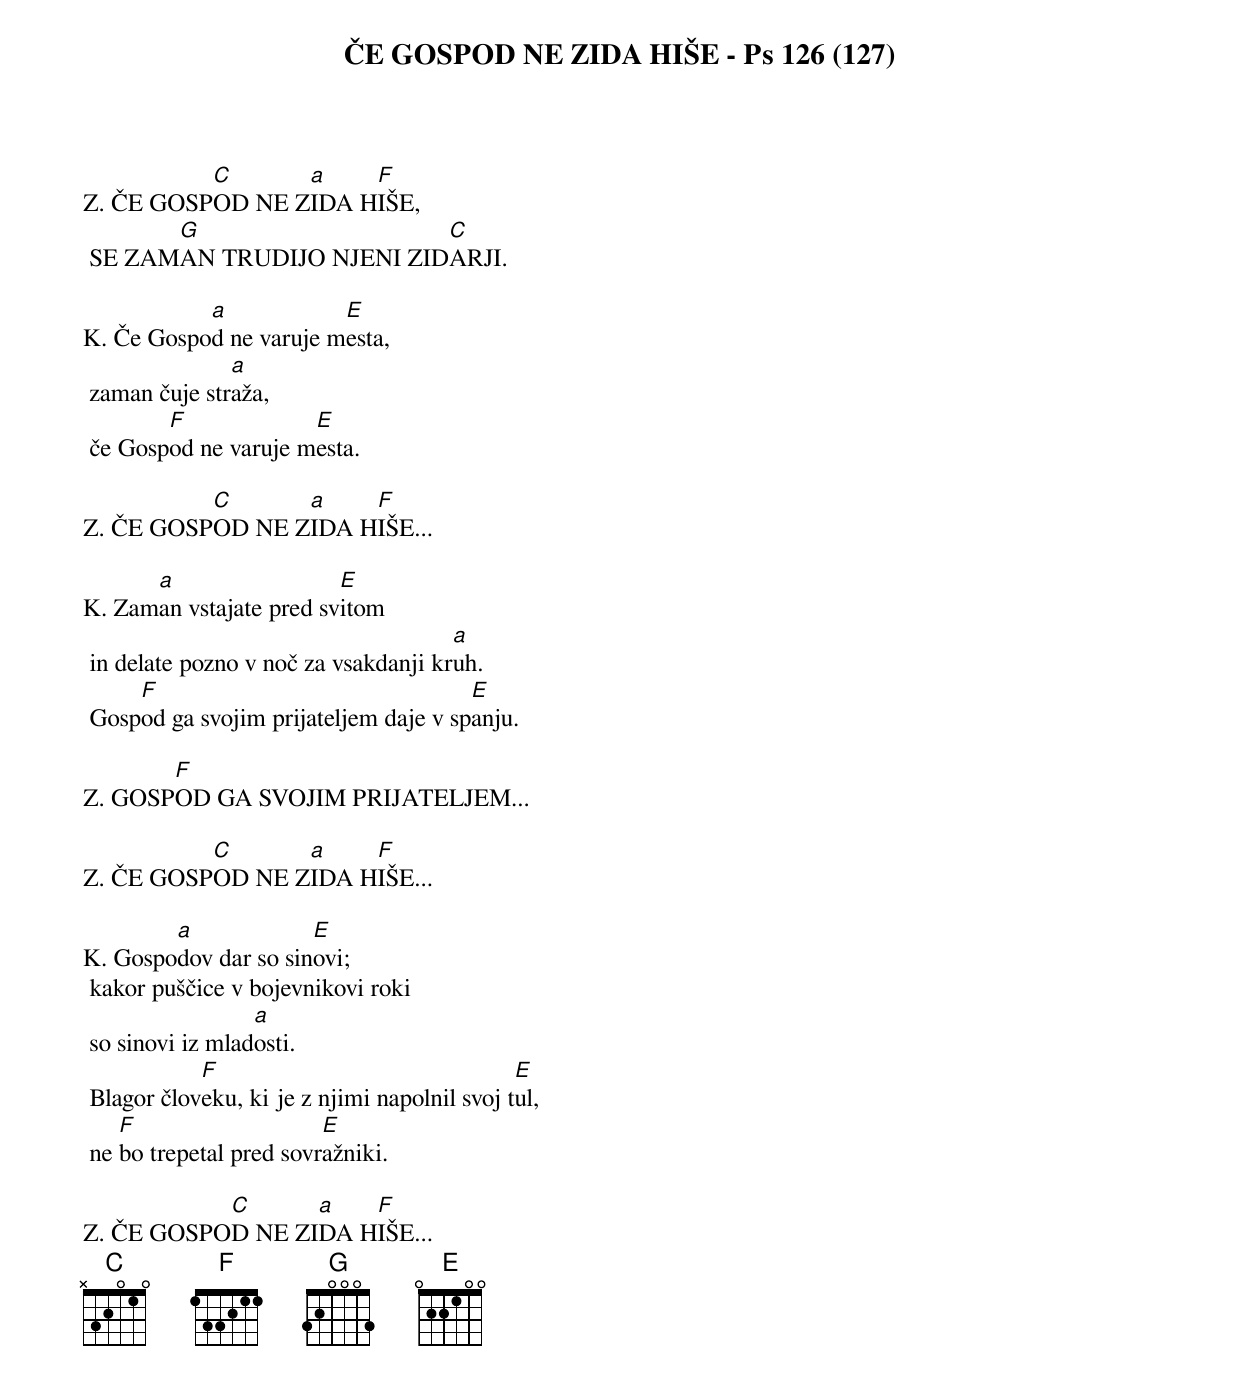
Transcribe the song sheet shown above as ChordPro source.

{title: ČE GOSPOD NE ZIDA HIŠE - Ps 126 (127)}

Z.	ČE GOSP[C]OD NE Z[a]IDA H[F]IŠE,
	SE ZAM[G]AN TRUDIJO NJENI ZID[C]ARJI.

K.	Če Gospo[a]d ne varuje m[E]esta,
	zaman čuje str[a]aža,
	če Gosp[F]od ne varuje m[E]esta.

Z.	ČE GOSP[C]OD NE Z[a]IDA H[F]IŠE...

K.	Zam[a]an vstajate pred sv[E]itom
	in delate pozno v noč za vsakdanji kr[a]uh.
	Gosp[F]od ga svojim prijateljem daje v sp[E]anju.

Z.	GOSP[F]OD GA SVOJIM PRIJATELJEM...

Z.	ČE GOSP[C]OD NE Z[a]IDA H[F]IŠE...

K.	Gospo[a]dov dar so sin[E]ovi;
	kakor puščice v bojevnikovi roki
	so sinovi iz mlad[a]osti.
	Blagor člov[F]eku, ki je z njimi napolnil svoj t[E]ul,
	ne [F]bo trepetal pred sovr[E]ažniki.

Z.	ČE GOSPO[C]D NE ZI[a]DA H[F]IŠE...
